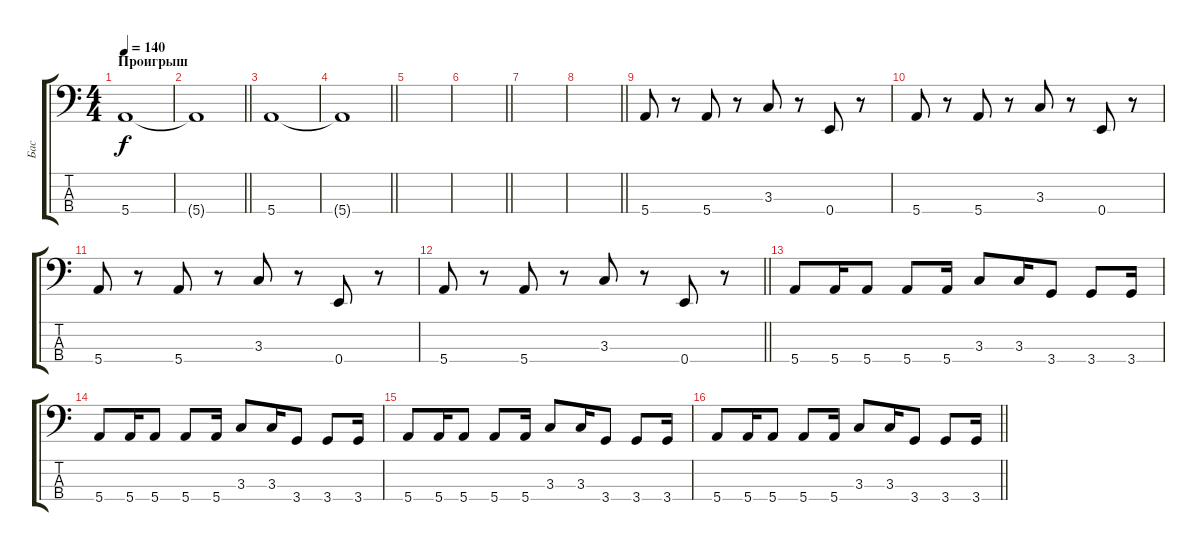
\track ("Бас" "Бас") {instrument electricbassfinger}
\staff {score tabs}
\tuning (G2 D2 A1 E1) {hide}
\ts (4 4)
\section ("" "Проигрыш")
\tempo 140
\clef f4
\ks c
5.4.1{dy f} |
\barLineRight lightlight
5.4{t}.1 |
5.4.1 |
\barLineRight lightlight
5.4{t}.1 |
\section ("" " ")
|
\barLineRight lightlight
|
|
\barLineRight lightlight
|
5.4.8 r.8 5.4.8 r.8 3.3.8 r.8 0.4.8 r.8 |
5.4.8 r.8 5.4.8 r.8 3.3.8 r.8 0.4.8 r.8 |
5.4.8 r.8 5.4.8 r.8 3.3.8 r.8 0.4.8 r.8 |
\barLineRight lightlight
5.4.8 r.8 5.4.8 r.8 3.3.8 r.8 0.4.8 r.8 |
\section ("" " ")
5.4.8 5.4.16 5.4.8 5.4.8 5.4.16 3.3.8 3.3.16 3.4.8 3.4.8 3.4.16 |
5.4.8 5.4.16 5.4.8 5.4.8 5.4.16 3.3.8 3.3.16 3.4.8 3.4.8 3.4.16 |
5.4.8 5.4.16 5.4.8 5.4.8 5.4.16 3.3.8 3.3.16 3.4.8 3.4.8 3.4.16 |
\barLineRight lightlight
5.4.8 5.4.16 5.4.8 5.4.8 5.4.16 3.3.8 3.3.16 3.4.8 3.4.8 3.4.16
